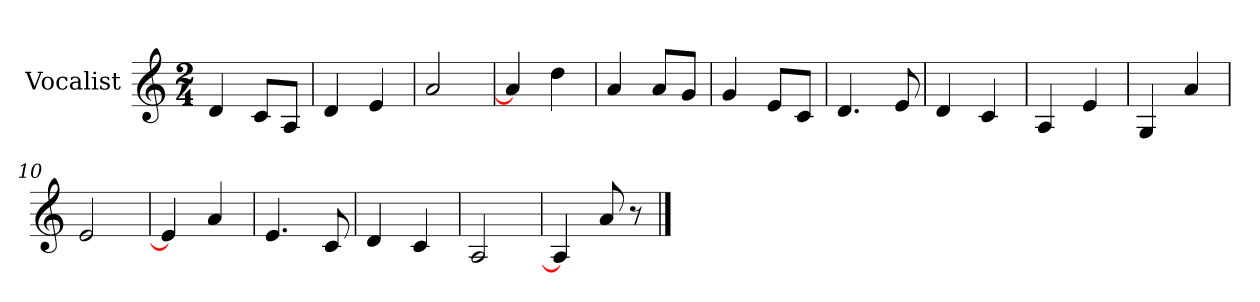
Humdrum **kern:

**kern
*part1
*staff1
*I"Vocalist
*k[]
*C:
*M2/4
=
4d
8cL
8AJ
=1
4d
4e
=2
2a
=3
4a]
4dd
=4
4a
8aL
8gJ
=5
4g
8eL
8cJ
=6
4.d
8e
=7
4d
4c
=8
4A
4e
=9
4G
4a
=10
2e
=11
4e]
4a
=12
4.e
8c
=13
4d
4c
=14
2A
=15
4A]
8a
8r
==
*-
